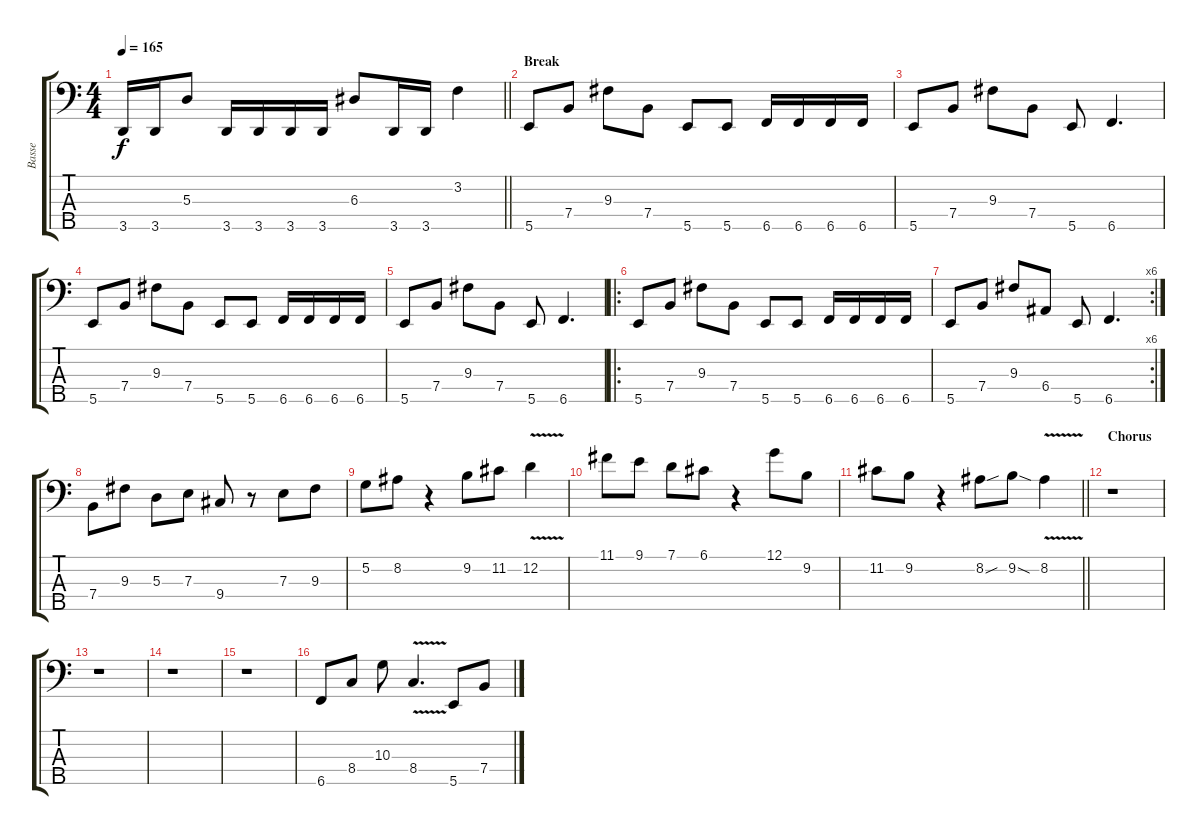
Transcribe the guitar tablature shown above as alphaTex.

\track ("Basse" "Basse") {instrument electricbasspick}
\staff {score tabs}
\tuning (G2 D2 A1 E1 B0) {hide}
\ts (4 4)
\tempo 165
\clef f4
\barLineRight lightlight
\ks c
3.5.16{dy f} 3.5.16 5.3.8 3.5.16 3.5.16 3.5.16 3.5.16 6.3.8 3.5.16 3.5.16 3.2.4 |
\section ("" "Break")
5.5.8 7.4.8 9.3.8 7.4.8 5.5.8 5.5.8 6.5.16 6.5.16 6.5.16 6.5.16 |
5.5.8 7.4.8 9.3.8 7.4.8 5.5.8 6.5.4{d} |
5.5.8 7.4.8 9.3.8 7.4.8 5.5.8 5.5.8 6.5.16 6.5.16 6.5.16 6.5.16 |
5.5.8 7.4.8 9.3.8 7.4.8 5.5.8 6.5.4{d} |
\ro
5.5.8 7.4.8 9.3.8 7.4.8 5.5.8 5.5.8 6.5.16 6.5.16 6.5.16 6.5.16 |
\rc 6
5.5.8 7.4.8 9.3.8 6.4.8 5.5.8 6.5.4{d} |
7.4.8 9.3.8 5.3.8 7.3.8 9.4.8 r.8 7.3.8 9.3.8 |
5.2.8 8.2.8 r.4 9.2.8 11.2.8 12.2{v}.4 |
11.1.8 9.1.8 7.1.8 6.1.8 r.4 12.1.8 9.2.8 |
\barLineRight lightlight
11.2.8 9.2.8 r.4 8.2{sou}.8 9.2{sod}.8 8.2{v}.4 |
\section ("" "Chorus")
r.1 |
r.1 |
r.1 |
r.1 |
6.5.8 8.4.8 10.3.8 8.4{v}.4{d} 5.5.8 7.4.8
